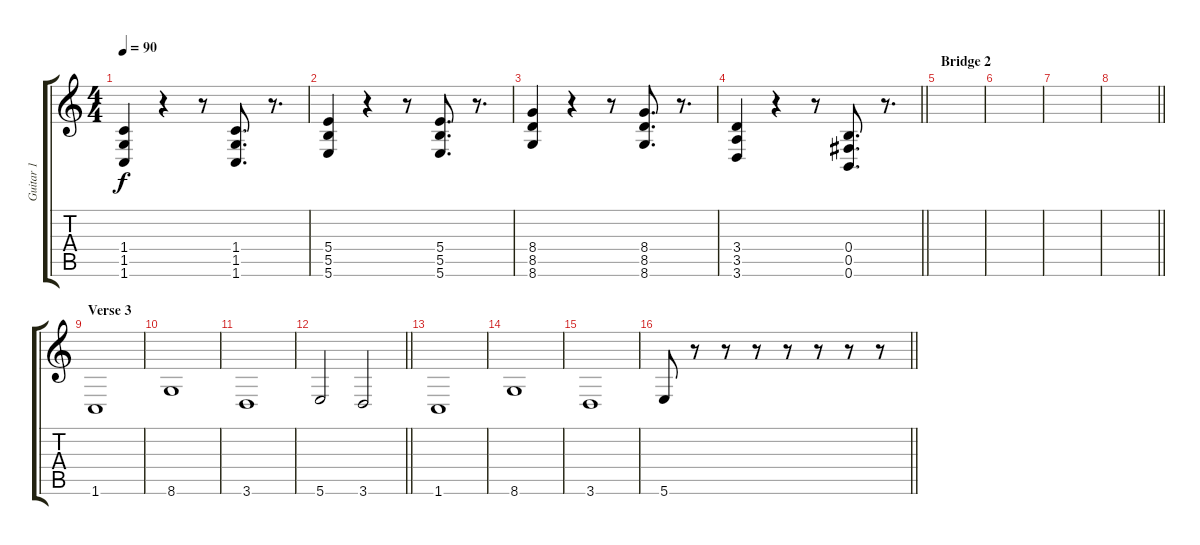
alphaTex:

\track ("Guitar 1" "Guitar 1") {instrument distortionguitar}
\staff {score tabs}
\tuning (Db4 Ab3 E3 B2 Gb2 B1) {hide}
\ts (4 4)
\tempo 90
\clef g2
\ks c
(1.4 1.5 1.6).4{dy f volume 16} r.4 r.8 (1.4 1.5 1.6).8{d} r.8{d} |
(5.4 5.5 5.6).4 r.4 r.8 (5.4 5.5 5.6).8{d} r.8{d} |
(8.4 8.5 8.6).4 r.4 r.8 (8.4 8.5 8.6).8{d} r.8{d} |
\barLineRight lightlight
(3.4 3.5 3.6).4 r.4 r.8 (0.4 0.5 0.6).8{d} r.8{d} |
\section ("" "Bridge 2")
|
|
|
\barLineRight lightlight
|
\section ("" "Verse 3")
1.6.1{volume 7} |
8.6.1 |
3.6.1 |
\barLineRight lightlight
5.6.2 3.6.2 |
1.6.1 |
8.6.1 |
3.6.1 |
\barLineRight lightlight
5.6.8 r.8 r.8 r.8 r.8 r.8 r.8 r.8
